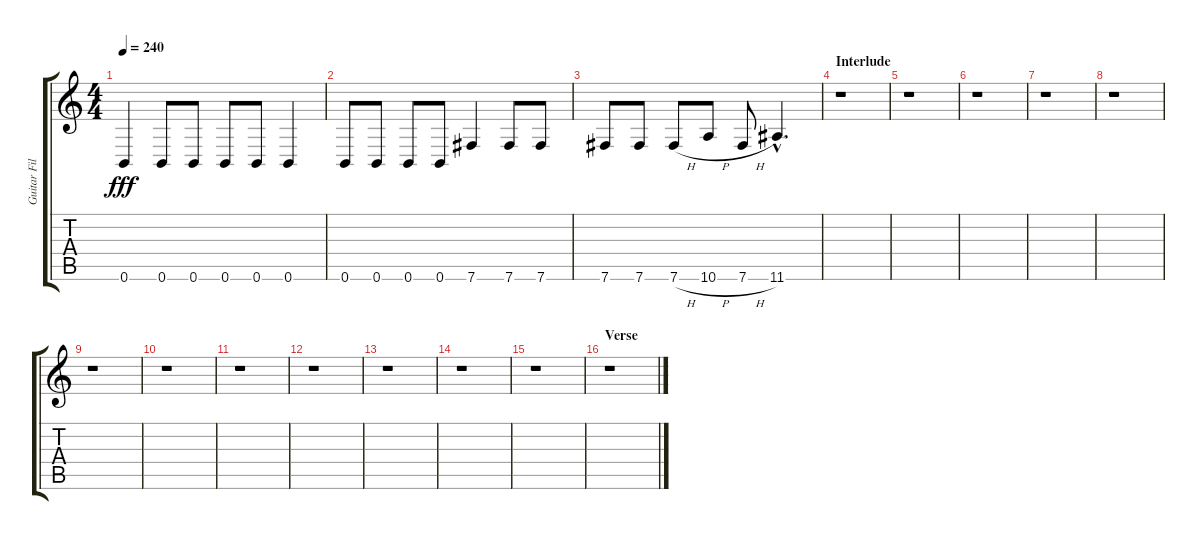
\track ("Guitar Fills" "Guitar Fil") {instrument overdrivenguitar}
\staff {score tabs}
\tuning (B3 Gb3 D3 A2 E2 B1) {hide}
\ts (4 4)
\tempo 240
\clef g2
\ks c
0.6.4{dy fff} 0.6.8 0.6.8 0.6.8 0.6.8 0.6.4 |
0.6.8 0.6.8 0.6.8 0.6.8 7.6.4 7.6.8 7.6.8 |
7.6.8 7.6.8 7.6{h}.8 10.6{h}.8 7.6{h}.8 11.6{hac}.4{d} |
\section ("" "Interlude")
r.1 |
r.1 |
r.1 |
r.1 |
r.1 |
r.1 |
r.1 |
r.1 |
r.1 |
r.1 |
r.1 |
r.1 |
\section ("" "Verse")
r.1
